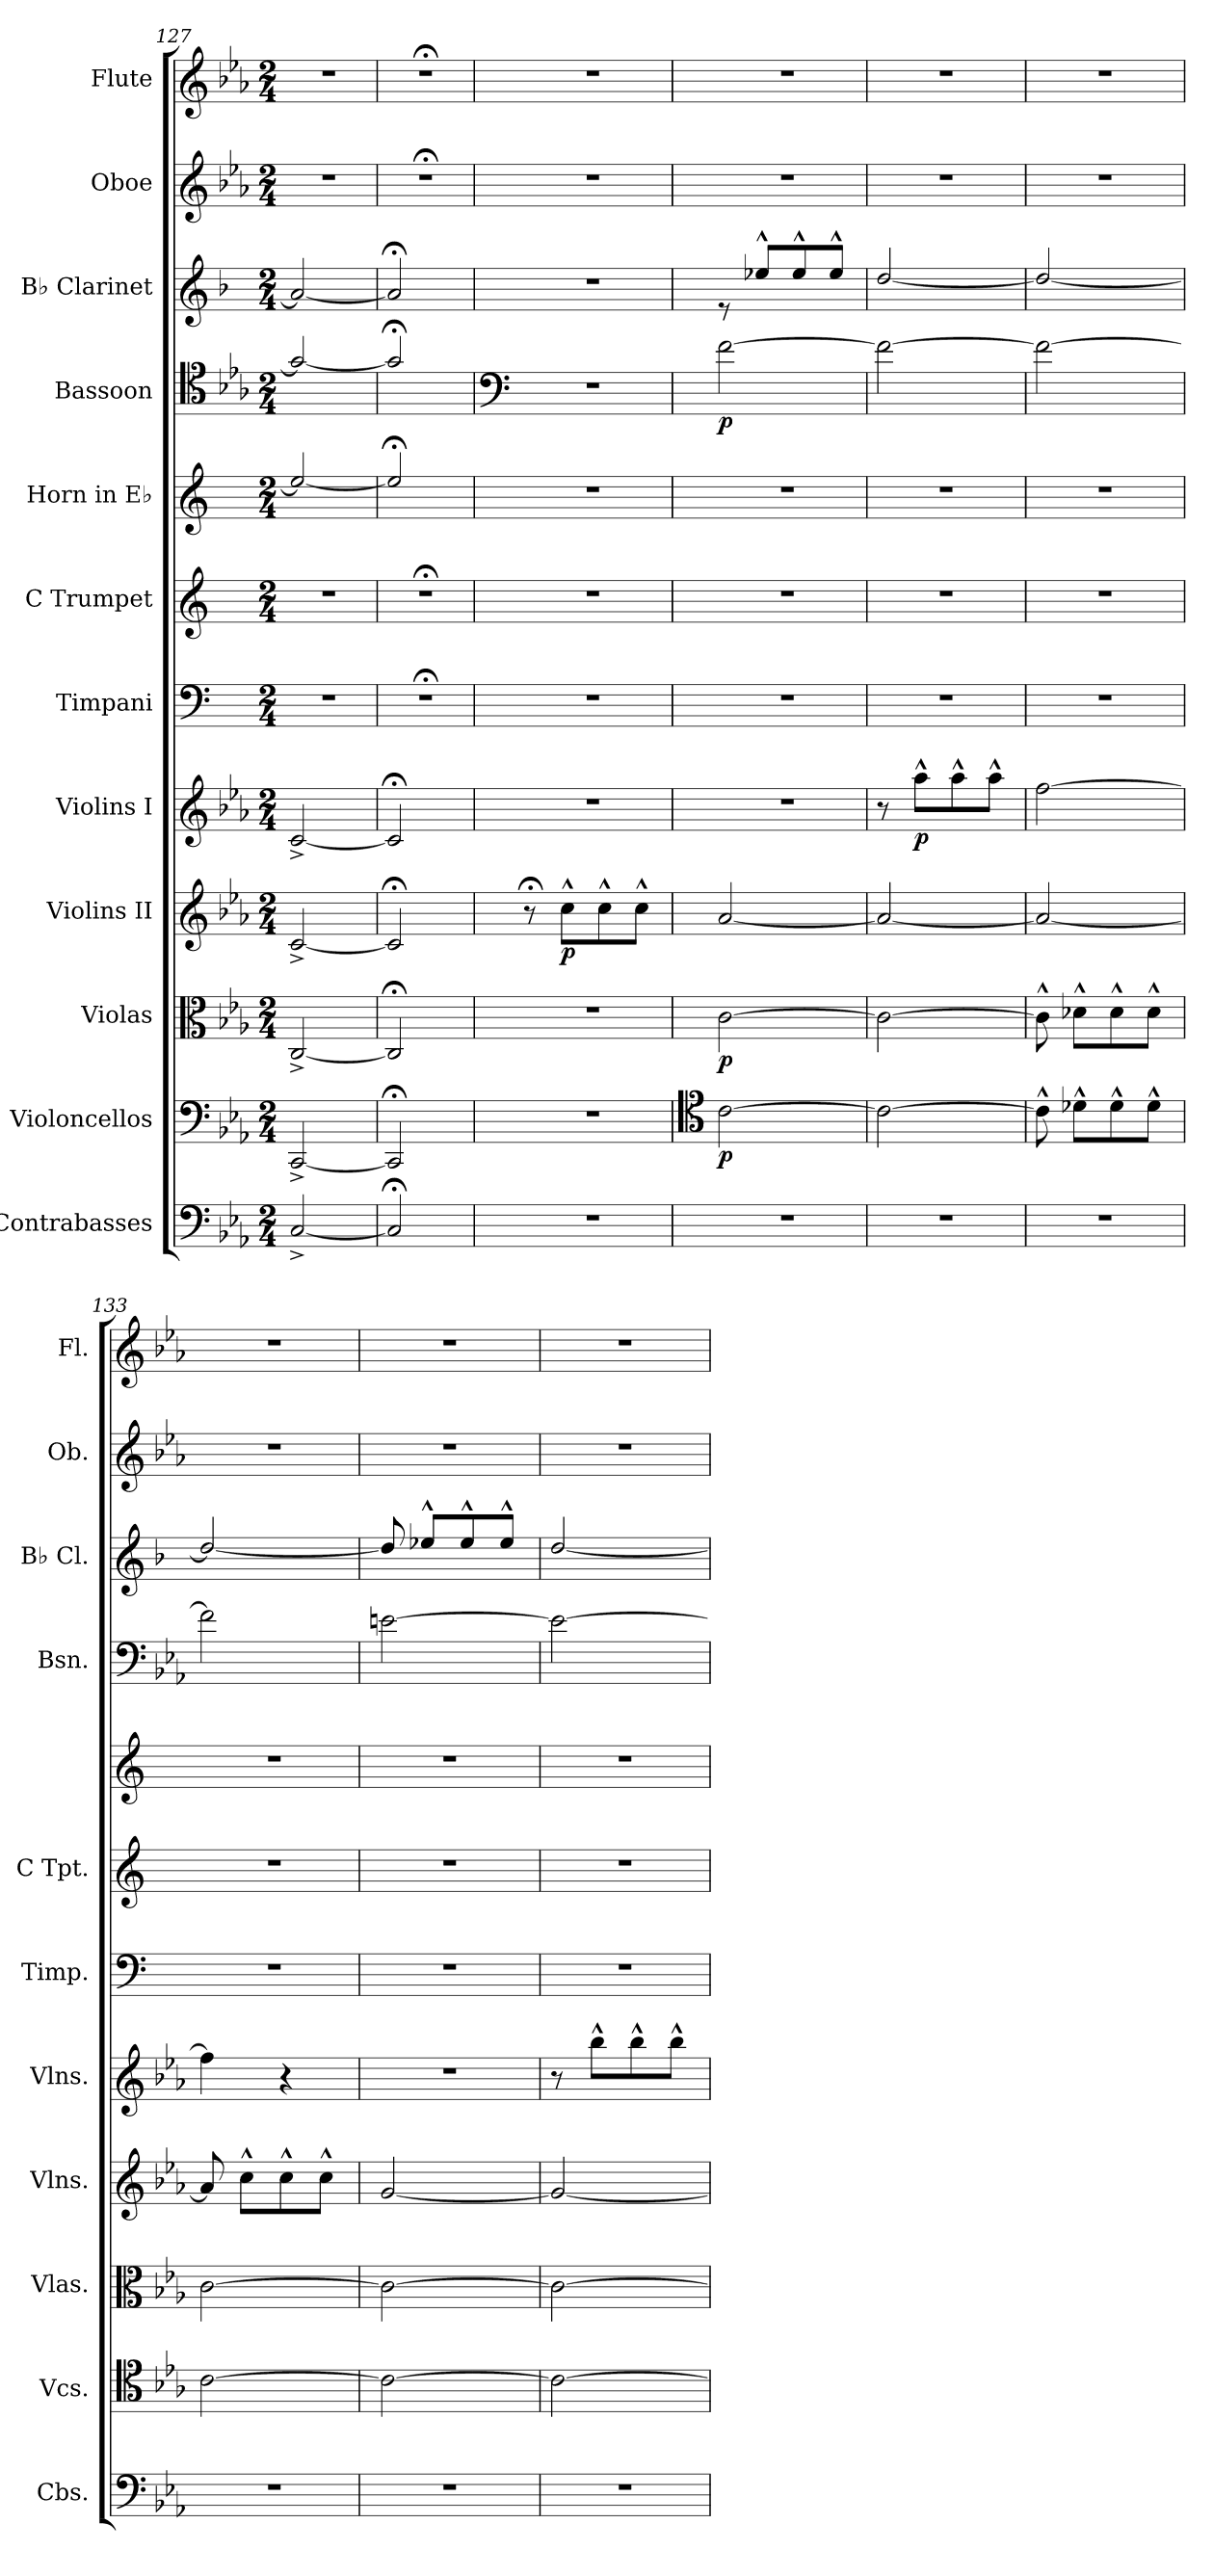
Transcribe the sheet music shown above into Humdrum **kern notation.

**kern	**kern	**dynam	**kern	**dynam	**kern	**dynam	**kern	**dynam	**kern	**kern	**kern	**kern	**dynam	**kern	**kern	**kern
*part12	*part11	*part11	*part10	*part10	*part9	*part9	*part8	*part8	*part7	*part6	*part5	*part4	*part4	*part3	*part2	*part1
*staff12	*staff11	*staff11	*staff10	*staff10	*staff9	*staff9	*staff8	*staff8	*staff7	*staff6	*staff5	*staff4	*staff4	*staff3	*staff2	*staff1
*I"Contrabasses	*I"Violoncellos	*	*I"Violas	*	*I"Violins II	*	*I"Violins I	*	*I"Timpani	*I"C Trumpet	*I"Horn in E♭	*I"Bassoon	*	*I"B♭ Clarinet	*I"Oboe	*I"Flute
*I'Cbs.	*I'Vcs.	*	*I'Vlas.	*	*I'Vlns.	*	*I'Vlns.	*	*I'Timp.	*I'C Tpt.	*	*I'Bsn.	*	*I'B♭ Cl.	*I'Ob.	*I'Fl.
*clefF4	*clefF4	*	*clefC3	*	*clefG2	*	*clefG2	*	*clefF4	*clefG2	*clefG2	*clefC4	*	*clefG2	*clefG2	*clefG2
*ITrd7c12	*	*	*	*	*	*	*	*	*	*	*ITrd4c7	*	*	*ITrd1c2	*	*
*k[b-e-a-]	*k[b-e-a-]	*	*k[b-e-a-]	*	*k[b-e-a-]	*	*k[b-e-a-]	*	*k[]	*k[]	*k[b-]	*k[b-e-a-]	*	*k[b-e-a-]	*k[b-e-a-]	*k[b-e-a-]
*M2/4	*M2/4	*	*M2/4	*	*M2/4	*	*M2/4	*	*M2/4	*M2/4	*M2/4	*M2/4	*	*M2/4	*M2/4	*M2/4
=127	=127	=127	=127	=127	=127	=127	=127	=127	=127	=127	=127	=127	=127	=127	=127	=127
[2CC^/	[2CC^/	.	[2C^/	.	[2c^/	.	[2c^/	.	2r	2r	2a/_	2g/_	.	2g/_	2r	2r
=128	=128	=128	=128	=128	=128	=128	=128	=128	=128	=128	=128	=128	=128	=128	=128	=128
2CC;</]	2CC;</]	.	2C;</]	.	2c;</]	.	2c;</]	.	2r;<	2r;<	2a;</]	2g;</]	.	2g;</]	2r;<	2r;<
!!LO:PB:g=z
=129	=129	=129	=129	=129	=129	=129	=129	=129	=129	=129	=129	=129	=129	=129	=129	=129
*	*	*	*	*	*	*	*	*	*	*	*	*clefF4	*	*	*	*
2r	2r	.	2r	.	8r;<	.	2r	.	2r	2r	2r	2r	.	2r	2r	2r
!	!	!	!	!	!	!LO:DY:b	!	!	!	!	!	!	!	!	!	!
.	.	.	.	.	8cc^^\L	p	.	.	.	.	.	.	.	.	.	.
.	.	.	.	.	8cc^^\	.	.	.	.	.	.	.	.	.	.	.
.	.	.	.	.	8cc^^\J	.	.	.	.	.	.	.	.	.	.	.
=130	=130	=130	=130	=130	=130	=130	=130	=130	=130	=130	=130	=130	=130	=130	=130	=130
*	*clefC4	*	*	*	*	*	*	*	*	*	*	*	*	*	*	*
!	!	!LO:DY:b	!	!LO:DY:b	!	!	!	!	!	!	!	!	!LO:DY:b	!	!	!
2r	[2c\	p	[2c\	p	[2a-/	.	2r	.	2r	2r	2r	[2f\	p	8re	2r	2r
.	.	.	.	.	.	.	.	.	.	.	.	.	.	8dd-X^^/L	.	.
.	.	.	.	.	.	.	.	.	.	.	.	.	.	8dd-^^/	.	.
.	.	.	.	.	.	.	.	.	.	.	.	.	.	8dd-^^/J	.	.
=131	=131	=131	=131	=131	=131	=131	=131	=131	=131	=131	=131	=131	=131	=131	=131	=131
2r	2c\_	.	2c\_	.	2a-/_	.	8r	.	2r	2r	2r	2f\_	.	[2cc/	2r	2r
!	!	!	!	!	!	!	!	!LO:DY:b	!	!	!	!	!	!	!	!
.	.	.	.	.	.	.	8aa-^^\L	p	.	.	.	.	.	.	.	.
.	.	.	.	.	.	.	8aa-^^\	.	.	.	.	.	.	.	.	.
.	.	.	.	.	.	.	8aa-^^\J	.	.	.	.	.	.	.	.	.
=132	=132	=132	=132	=132	=132	=132	=132	=132	=132	=132	=132	=132	=132	=132	=132	=132
2r	8c^^\]	.	8c^^\]	.	2a-/_	.	[2ff\	.	2r	2r	2r	2f\_	.	2cc/_	2r	2r
.	8d-X^^\L	.	8d-X^^\L	.	.	.	.	.	.	.	.	.	.	.	.	.
.	8d-^^\	.	8d-^^\	.	.	.	.	.	.	.	.	.	.	.	.	.
.	8d-^^\J	.	8d-^^\J	.	.	.	.	.	.	.	.	.	.	.	.	.
=133	=133	=133	=133	=133	=133	=133	=133	=133	=133	=133	=133	=133	=133	=133	=133	=133
2r	[2c\	.	[2c\	.	8a-/]	.	4ff\]	.	2r	2r	2r	2f\]	.	2cc/_	2r	2r
.	.	.	.	.	8cc^^\L	.	.	.	.	.	.	.	.	.	.	.
.	.	.	.	.	8cc^^\	.	4r	.	.	.	.	.	.	.	.	.
.	.	.	.	.	8cc^^\J	.	.	.	.	.	.	.	.	.	.	.
=134	=134	=134	=134	=134	=134	=134	=134	=134	=134	=134	=134	=134	=134	=134	=134	=134
2r	2c\_	.	2c\_	.	[2g/	.	2r	.	2r	2r	2r	[2en\	.	8cc/]	2r	2r
.	.	.	.	.	.	.	.	.	.	.	.	.	.	8dd-X^^/L	.	.
.	.	.	.	.	.	.	.	.	.	.	.	.	.	8dd-^^/	.	.
.	.	.	.	.	.	.	.	.	.	.	.	.	.	8dd-^^/J	.	.
=135	=135	=135	=135	=135	=135	=135	=135	=135	=135	=135	=135	=135	=135	=135	=135	=135
2r	2c\_	.	2c\_	.	2g/_	.	8r	.	2r	2r	2r	2e\_	.	[2cc/	2r	2r
.	.	.	.	.	.	.	8bb-^^\L	.	.	.	.	.	.	.	.	.
.	.	.	.	.	.	.	8bb-^^\	.	.	.	.	.	.	.	.	.
.	.	.	.	.	.	.	8bb-^^\J	.	.	.	.	.	.	.	.	.
=	=	=	=	=	=	=	=	=	=	=	=	=	=	=	=	=
*-	*-	*-	*-	*-	*-	*-	*-	*-	*-	*-	*-	*-	*-	*-	*-	*-
